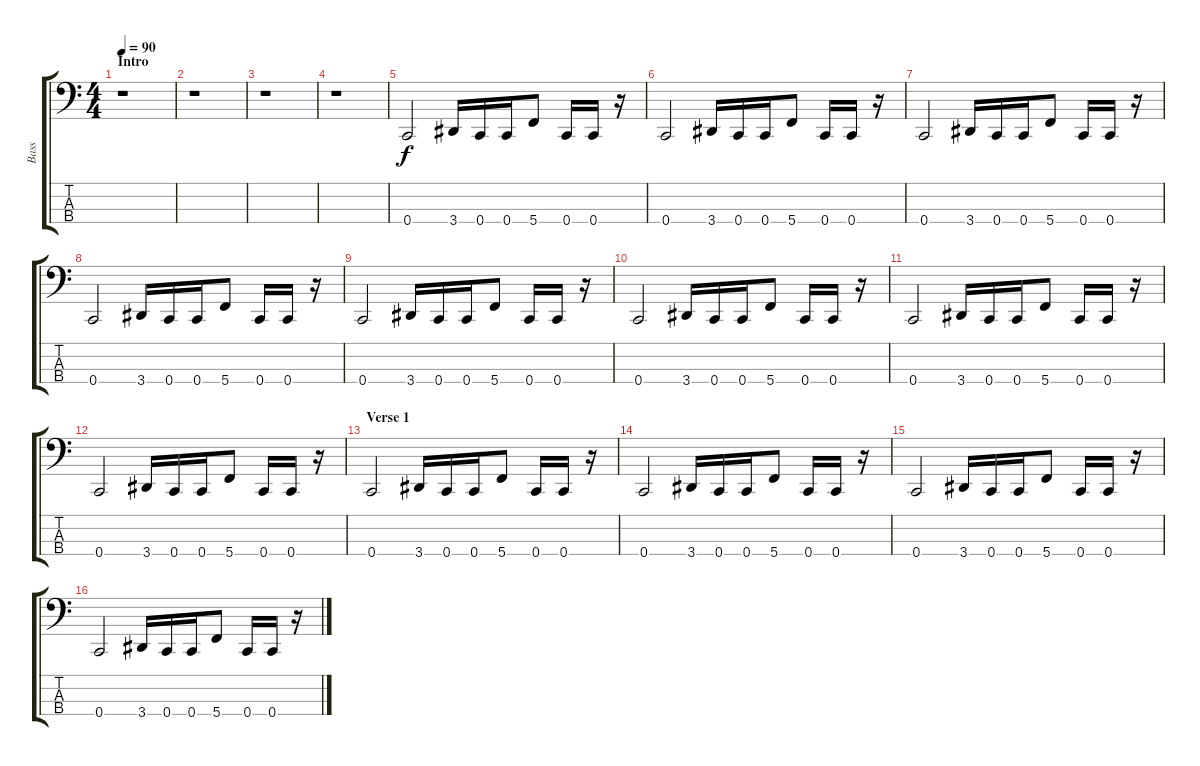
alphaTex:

\track ("Bass" "Bass") {instrument electricbasspick}
\staff {score tabs}
\tuning (F2 C2 G1 C1) {hide}
\ts (4 4)
\section ("" "Intro")
\tempo 90
\clef f4
\ks c
r.1{dy f instrument electricbasspick} |
r.1 |
r.1 |
r.1 |
0.4.2 3.4.16 0.4.16 0.4.16 5.4.8 0.4.16 0.4.16 r.16 |
0.4.2 3.4.16 0.4.16 0.4.16 5.4.8 0.4.16 0.4.16 r.16 |
0.4.2 3.4.16 0.4.16 0.4.16 5.4.8 0.4.16 0.4.16 r.16 |
0.4.2 3.4.16 0.4.16 0.4.16 5.4.8 0.4.16 0.4.16 r.16 |
0.4.2 3.4.16 0.4.16 0.4.16 5.4.8 0.4.16 0.4.16 r.16 |
0.4.2 3.4.16 0.4.16 0.4.16 5.4.8 0.4.16 0.4.16 r.16 |
0.4.2 3.4.16 0.4.16 0.4.16 5.4.8 0.4.16 0.4.16 r.16 |
0.4.2 3.4.16 0.4.16 0.4.16 5.4.8 0.4.16 0.4.16 r.16 |
\section ("" "Verse 1")
0.4.2 3.4.16 0.4.16 0.4.16 5.4.8 0.4.16 0.4.16 r.16 |
0.4.2 3.4.16 0.4.16 0.4.16 5.4.8 0.4.16 0.4.16 r.16 |
0.4.2 3.4.16 0.4.16 0.4.16 5.4.8 0.4.16 0.4.16 r.16 |
0.4.2 3.4.16 0.4.16 0.4.16 5.4.8 0.4.16 0.4.16 r.16
